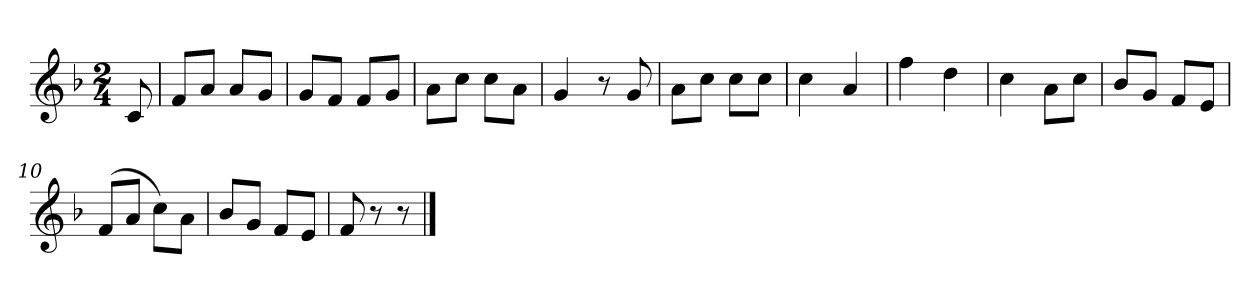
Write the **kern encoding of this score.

**kern
*part1
*staff1
*clefG2
*k[b-]
*F:
*M2/4
*MM120
=
8c
=1
8f/L
8a/J
8a/L
8g/J
=2
8g/L
8f/J
8f/L
8g/J
=3
8a\L
8cc\J
8cc\L
8a\J
=4
4g
8r
8g
=5
8a\L
8cc\J
8cc\L
8cc\J
=6
4cc
4a
=7
4ff
4dd
=8
4cc
8a\L
8cc\J
=9
8b-/L
8g/J
8f/L
8e/J
=10
(8f/L
8a/J
8cc\L)
8a\J
=11
8b-/L
8g/J
8f/L
8e/J
=12
8f
8r
8r
==
*-
